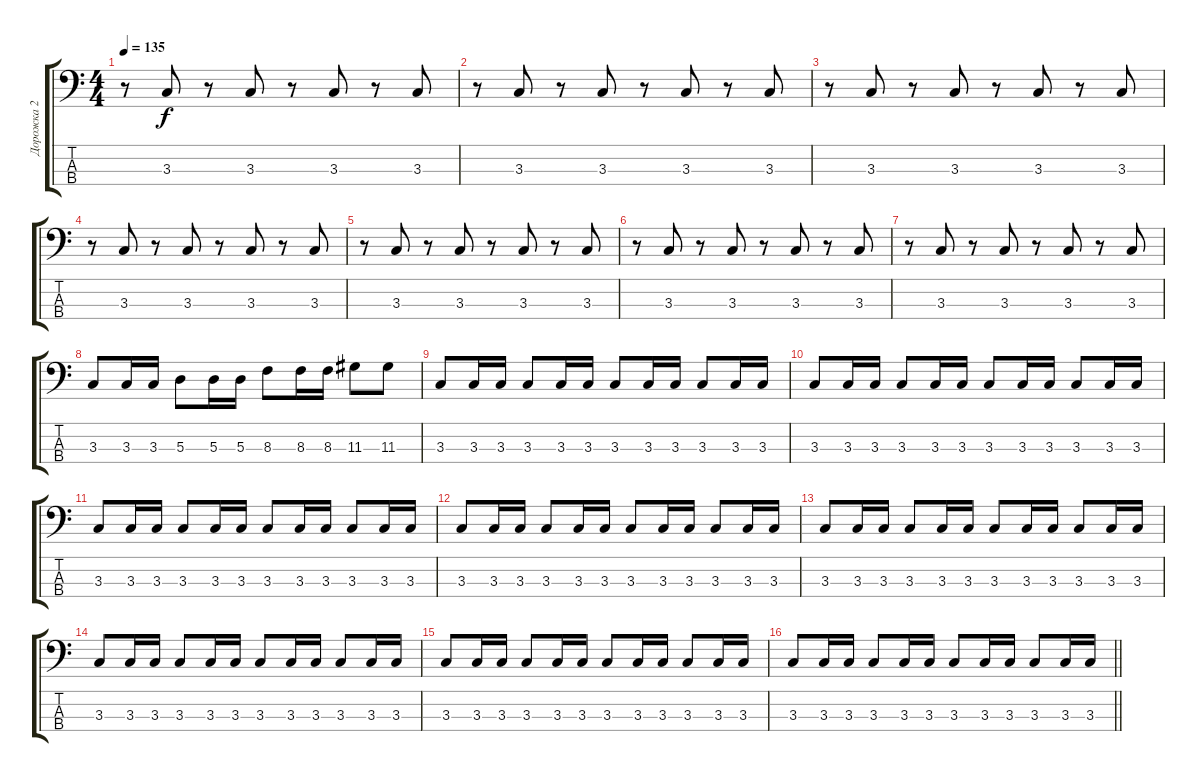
\track ("Дорожка 2" "Дорожка 2") {instrument electricbassfinger}
\staff {score tabs}
\tuning (G2 D2 A1 E1) {hide}
\ts (4 4)
\tempo 135
\clef f4
\ks c
r.8{dy f} 3.3.8 r.8 3.3.8 r.8 3.3.8 r.8 3.3.8 |
r.8 3.3.8 r.8 3.3.8 r.8 3.3.8 r.8 3.3.8 |
r.8 3.3.8 r.8 3.3.8 r.8 3.3.8 r.8 3.3.8 |
r.8 3.3.8 r.8 3.3.8 r.8 3.3.8 r.8 3.3.8 |
r.8 3.3.8 r.8 3.3.8 r.8 3.3.8 r.8 3.3.8 |
r.8 3.3.8 r.8 3.3.8 r.8 3.3.8 r.8 3.3.8 |
r.8 3.3.8 r.8 3.3.8 r.8 3.3.8 r.8 3.3.8 |
3.3.8 3.3.16 3.3.16 5.3.8 5.3.16 5.3.16 8.3.8 8.3.16 8.3.16 11.3.8 11.3.8 |
3.3.8 3.3.16 3.3.16 3.3.8 3.3.16 3.3.16 3.3.8 3.3.16 3.3.16 3.3.8 3.3.16 3.3.16 |
3.3.8 3.3.16 3.3.16 3.3.8 3.3.16 3.3.16 3.3.8 3.3.16 3.3.16 3.3.8 3.3.16 3.3.16 |
3.3.8 3.3.16 3.3.16 3.3.8 3.3.16 3.3.16 3.3.8 3.3.16 3.3.16 3.3.8 3.3.16 3.3.16 |
3.3.8 3.3.16 3.3.16 3.3.8 3.3.16 3.3.16 3.3.8 3.3.16 3.3.16 3.3.8 3.3.16 3.3.16 |
3.3.8 3.3.16 3.3.16 3.3.8 3.3.16 3.3.16 3.3.8 3.3.16 3.3.16 3.3.8 3.3.16 3.3.16 |
3.3.8 3.3.16 3.3.16 3.3.8 3.3.16 3.3.16 3.3.8 3.3.16 3.3.16 3.3.8 3.3.16 3.3.16 |
3.3.8 3.3.16 3.3.16 3.3.8 3.3.16 3.3.16 3.3.8 3.3.16 3.3.16 3.3.8 3.3.16 3.3.16 |
\barLineRight lightlight
3.3.8 3.3.16 3.3.16 3.3.8 3.3.16 3.3.16 3.3.8 3.3.16 3.3.16 3.3.8 3.3.16 3.3.16
